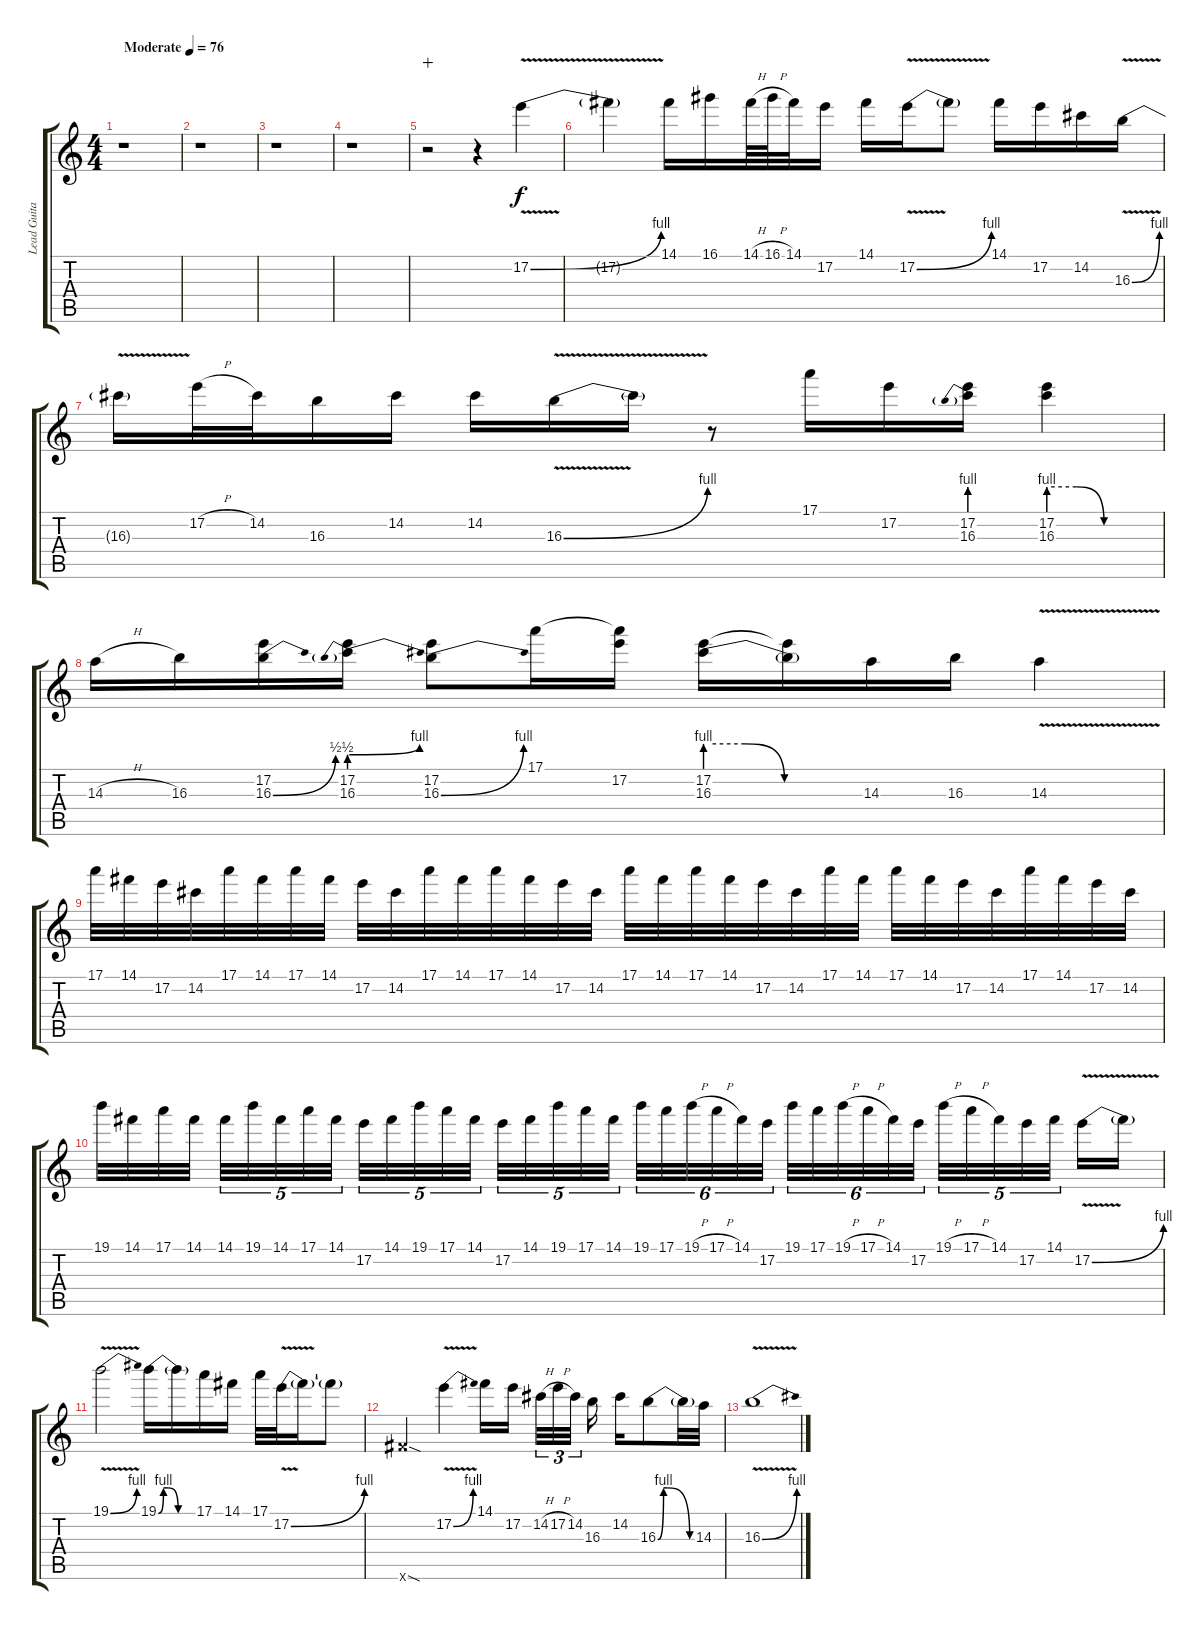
\track ("Lead Guitar" "Lead Guita") {instrument distortionguitar}
\staff {score tabs}
\tuning (E4 B3 G3 D3 A2 E2) {hide}
\ts (4 4)
\tempo (76 "Moderate")
\clef g2
\ks c
r.1{dy f instrument distortionguitar} |
r.1 |
r.1 |
r.1 |
r.2{wahc} r.4 17.2{be (bend 0 0 60 4) v}.4 |
17.2{t}.4 14.1.16 16.1.16 14.1{h}.64 16.1{h}.64 14.1.32 17.2.16 14.1.16 17.2{be (bend 0 0 60 4) v}.16 17.2{t}.8 14.1.16 17.2.16 14.2.16 16.3{be (bend 0 0 60 4) v}.16 |
16.3{t}.16 17.2{h}.32 14.2.32 16.3.16 14.2.16 14.2.16 16.3{be (bend 0 0 60 4) v}.16 16.3{t}.16 r.8 17.1.16 17.2.16 (17.2 16.3{be (prebend 0 4 60 4)}).16 (17.2 16.3{be (custom 0 4 15 4 30 0 60 0)}).4 |
14.3{h}.16 16.3.16 (17.2 16.3{be (bend 0 0 60 2)}).16 (17.2 16.3{be (prebendbend 0 2 60 4)}).16 (17.2 16.3{be (bend 0 0 60 4)}).8 17.1.16 (17.1{t} 17.2).16 (17.2 16.3{be (custom 0 4 15 4 30 0 60 0)}).16 (17.2{t} 16.3{t}).16 14.3.16 16.3.16 14.3{v}.4 |
17.1.32 14.1.32 17.2.32 14.2.32 17.1.32 14.1.32 17.1.32 14.1.32 17.2.32 14.2.32 17.1.32 14.1.32 17.1.32 14.1.32 17.2.32 14.2.32 17.1.32 14.1.32 17.1.32 14.1.32 17.2.32 14.2.32 17.1.32 14.1.32 17.1.32 14.1.32 17.2.32 14.2.32 17.1.32 14.1.32 17.2.32 14.2.32 |
19.1.32 14.1.32 17.1.32 14.1.32{beam splitsecondary} 14.1.32{tu (5 4)} 19.1.32{tu (5 4)} 14.1.32{tu (5 4)} 17.1.32{tu (5 4)} 14.1.32{tu (5 4)} 17.2.32{tu (5 4)} 14.1.32{tu (5 4)} 19.1.32{tu (5 4)} 17.1.32{tu (5 4)} 14.1.32{tu (5 4) beam splitsecondary} 17.2.32{tu (5 4)} 14.1.32{tu (5 4)} 19.1.32{tu (5 4)} 17.1.32{tu (5 4)} 14.1.32{tu (5 4)} 19.1.32{tu (6 4)} 17.1.32{tu (6 4)} 19.1{h}.32{tu (6 4)} 17.1{h}.32{tu (6 4)} 14.1.32{tu (6 4)} 17.2.32{tu (6 4) beam splitsecondary} 19.1.32{tu (6 4)} 17.1.32{tu (6 4)} 19.1{h}.32{tu (6 4)} 17.1{h}.32{tu (6 4)} 14.1.32{tu (6 4)} 17.2.32{tu (6 4)} 19.1{h}.32{tu (5 4)} 17.1{h}.32{tu (5 4)} 14.1.32{tu (5 4)} 17.2.32{tu (5 4)} 14.1.32{tu (5 4) beam splitsecondary} 17.2{be (bend 0 0 60 4) v}.16 17.2{t}.16 |
19.1{be (bend 0 0 60 4) v}.2 19.1{be (custom 0 0 8 4 15 4 31 0 60 0)}.16 19.1{t}.16 17.1.16 14.1.16 17.1.32 17.2{be (bend 0 0 60 4) v}.32 17.2{t}.16 17.2{t}.8 |
14.6{sod x}.4 17.2{be (bend 0 0 60 4) v}.4 14.1.16 17.2.16{beam splitsecondary} 14.2{h}.32{tu (3 2)} 17.2{h}.32{tu (3 2)} 14.2.32{tu (3 2) beam splitsecondary} 16.3.16 14.2.16 16.3{be (custom 0 0 9 4 15 4 50 0 60 0)}.8 16.3{t}.32 14.3.32 |
16.3{be (bend 0 0 60 4) v}.1
